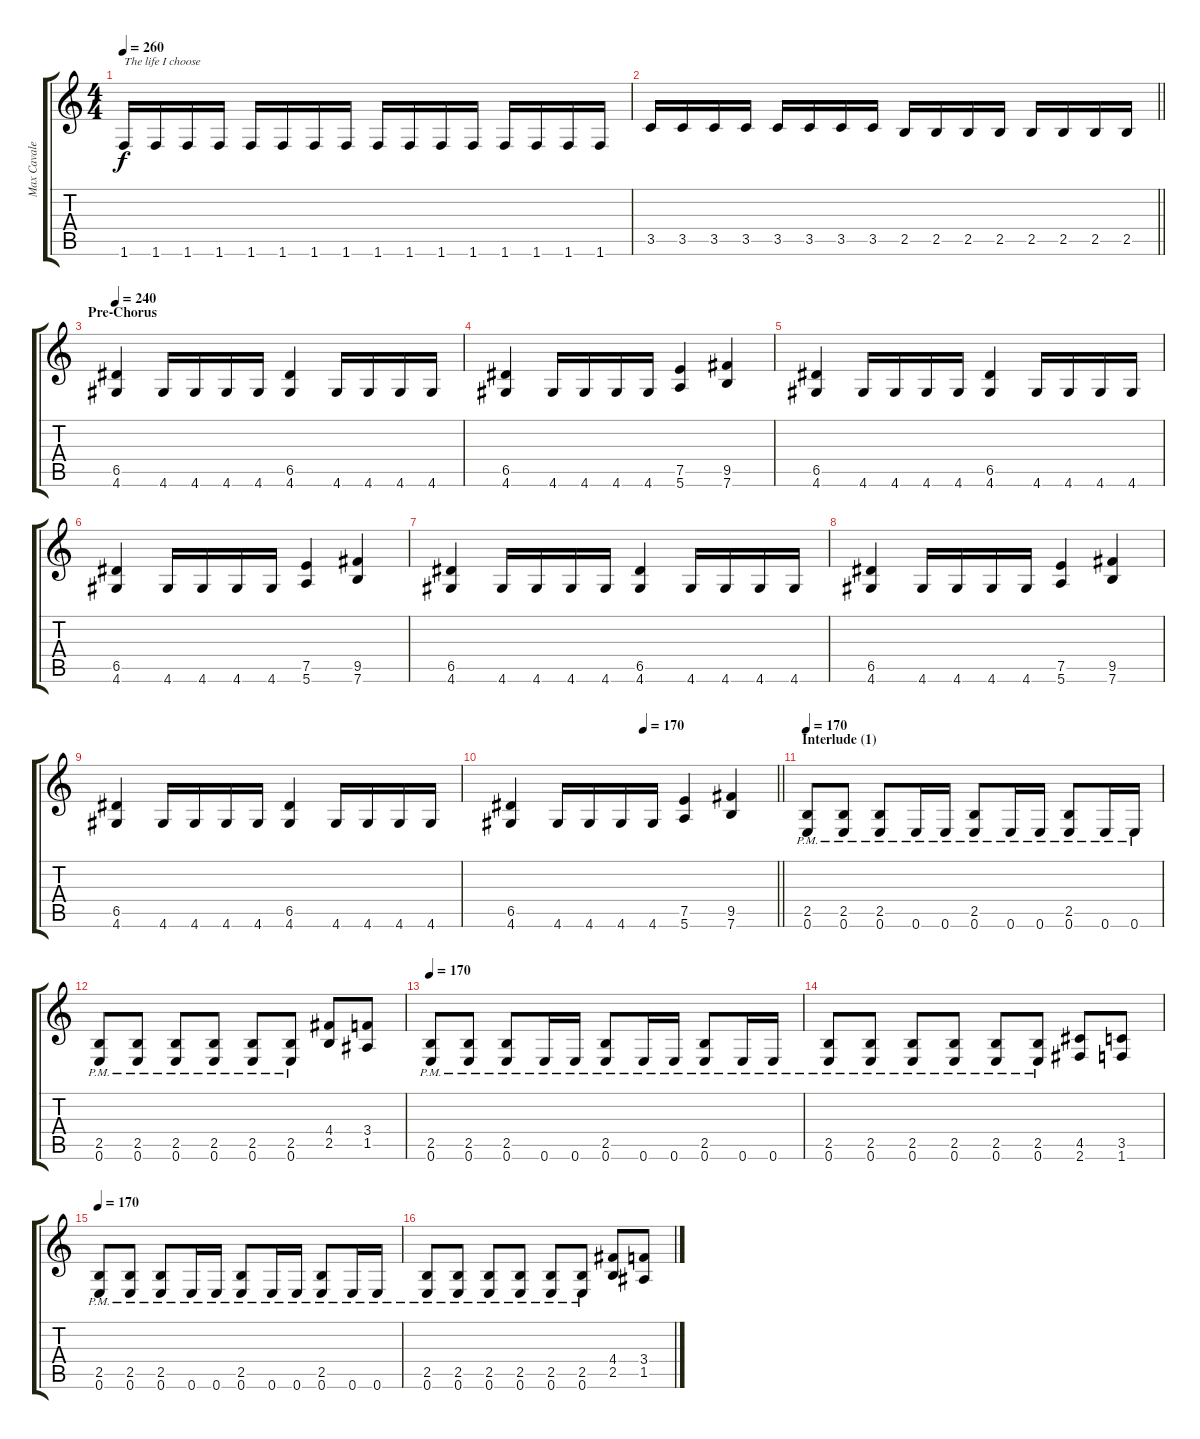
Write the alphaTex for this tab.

\track ("Max Cavalera" "Max Cavale") {instrument distortionguitar}
\staff {score tabs}
\tuning (E4 B3 G3 D3 A2 E2) {hide}
\ts (4 4)
\tempo 260
\clef g2
\ks c
1.6.16{txt "The life I choose" dy f} 1.6.16 1.6.16 1.6.16 1.6.16 1.6.16 1.6.16 1.6.16 1.6.16 1.6.16 1.6.16 1.6.16 1.6.16 1.6.16 1.6.16 1.6.16 |
\barLineRight lightlight
3.5.16 3.5.16 3.5.16 3.5.16 3.5.16 3.5.16 3.5.16 3.5.16 2.5.16 2.5.16 2.5.16 2.5.16 2.5.16 2.5.16 2.5.16 2.5.16 |
\section ("" "Pre-Chorus")
\tempo 240
(6.5 4.6).4 4.6.16 4.6.16 4.6.16 4.6.16 (6.5 4.6).4 4.6.16 4.6.16 4.6.16 4.6.16 |
(6.5 4.6).4 4.6.16 4.6.16 4.6.16 4.6.16 (7.5 5.6).4 (9.5 7.6).4 |
(6.5 4.6).4 4.6.16 4.6.16 4.6.16 4.6.16 (6.5 4.6).4 4.6.16 4.6.16 4.6.16 4.6.16 |
(6.5 4.6).4 4.6.16 4.6.16 4.6.16 4.6.16 (7.5 5.6).4 (9.5 7.6).4 |
(6.5 4.6).4 4.6.16 4.6.16 4.6.16 4.6.16 (6.5 4.6).4 4.6.16 4.6.16 4.6.16 4.6.16 |
(6.5 4.6).4 4.6.16 4.6.16 4.6.16 4.6.16 (7.5 5.6).4 (9.5 7.6).4 |
(6.5 4.6).4 4.6.16 4.6.16 4.6.16 4.6.16 (6.5 4.6).4 4.6.16 4.6.16 4.6.16 4.6.16 |
\tempo (170 0.5)
\barLineRight lightlight
(6.5 4.6).4 4.6.16 4.6.16 4.6.16 4.6.16 (7.5 5.6).4 (9.5 7.6).4 |
\section ("" "Interlude (1)")
\tempo 170
(2.5{pm} 0.6{pm}).8 (2.5{pm} 0.6{pm}).8 (2.5{pm} 0.6{pm}).8 0.6{pm}.16 0.6{pm}.16 (2.5{pm} 0.6).8 0.6{pm}.16 0.6{pm}.16 (2.5{pm} 0.6).8 0.6{pm}.16 0.6{pm}.16 |
(2.5{pm} 0.6{pm}).8 (2.5{pm} 0.6{pm}).8 (2.5{pm} 0.6{pm}).8 (2.5{pm} 0.6{pm}).8 (2.5{pm} 0.6{pm}).8 (2.5{pm} 0.6{pm}).8 (4.4 2.5).8 (3.4 1.5).8 |
\tempo 170
(2.5{pm} 0.6{pm}).8 (2.5{pm} 0.6{pm}).8 (2.5{pm} 0.6{pm}).8 0.6{pm}.16 0.6{pm}.16 (2.5{pm} 0.6).8 0.6{pm}.16 0.6{pm}.16 (2.5{pm} 0.6).8 0.6{pm}.16 0.6{pm}.16 |
(2.5{pm} 0.6{pm}).8 (2.5{pm} 0.6{pm}).8 (2.5{pm} 0.6{pm}).8 (2.5{pm} 0.6{pm}).8 (2.5{pm} 0.6{pm}).8 (2.5{pm} 0.6{pm}).8 (4.5 2.6).8 (3.5 1.6).8 |
\tempo 170
(2.5{pm} 0.6{pm}).8 (2.5{pm} 0.6{pm}).8 (2.5{pm} 0.6{pm}).8 0.6{pm}.16 0.6{pm}.16 (2.5{pm} 0.6).8 0.6{pm}.16 0.6{pm}.16 (2.5{pm} 0.6).8 0.6{pm}.16 0.6{pm}.16 |
(2.5{pm} 0.6{pm}).8 (2.5{pm} 0.6{pm}).8 (2.5{pm} 0.6{pm}).8 (2.5{pm} 0.6{pm}).8 (2.5{pm} 0.6{pm}).8 (2.5{pm} 0.6{pm}).8 (4.4 2.5).8 (3.4 1.5).8
